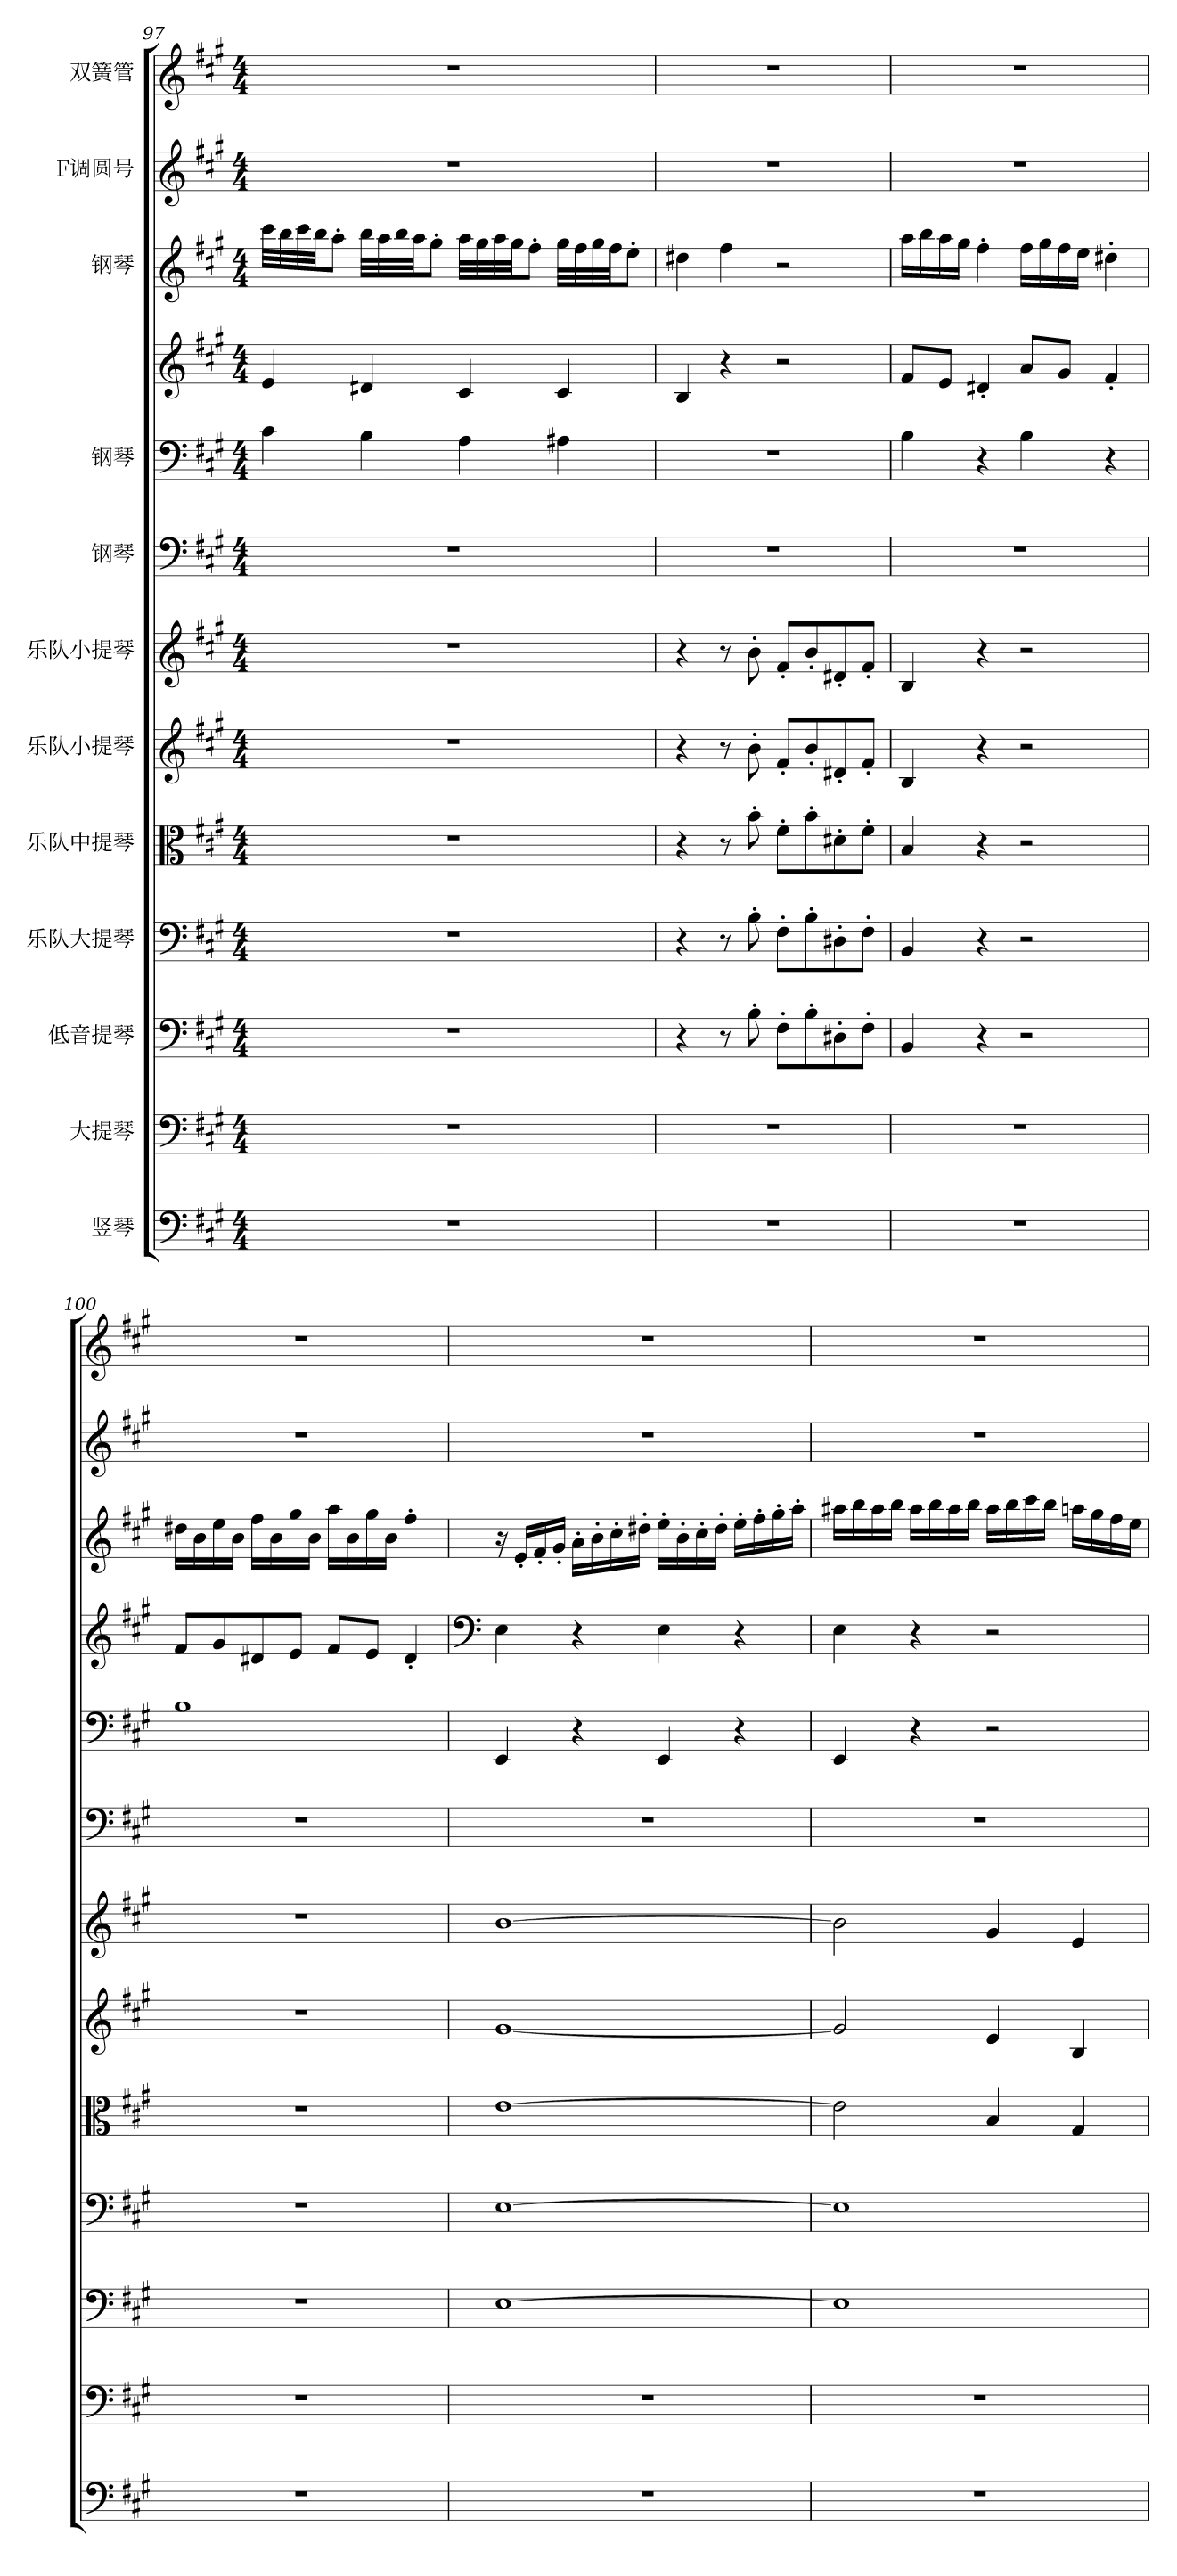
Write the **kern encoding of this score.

**kern	**kern	**kern	**kern	**kern	**kern	**kern	**kern	**kern	**kern	**kern	**kern	**kern
*part12	*part11	*part10	*part9	*part8	*part7	*part6	*part5	*part4	*part4	*part3	*part2	*part1
*staff13	*staff12	*staff11	*staff10	*staff9	*staff8	*staff7	*staff6	*staff5	*staff4	*staff3	*staff2	*staff1
*I"竖琴	*I"大提琴	*I"低音提琴	*I"乐队大提琴	*I"乐队中提琴	*I"乐队小提琴	*I"乐队小提琴	*I"钢琴	*I"钢琴	*	*I"钢琴	*I"F调圆号	*I"双簧管
!!LO:PB:g=z
*clefF4	*clefF4	*clefF4	*clefF4	*clefC3	*clefG2	*clefG2	*clefF4	*clefF4	*clefG2	*clefG2	*clefG2	*clefG2
*	*	*ITrd7c12	*	*	*	*	*	*	*	*	*ITrd4c7	*
*k[f#c#g#]	*k[f#c#g#]	*k[f#c#g#]	*k[f#c#g#]	*k[f#c#g#]	*k[f#c#g#]	*k[f#c#g#]	*k[f#c#g#]	*k[f#c#g#]	*k[f#c#g#]	*k[f#c#g#]	*k[f#c#]	*k[f#c#g#]
*M4/4	*M4/4	*M4/4	*M4/4	*M4/4	*M4/4	*M4/4	*M4/4	*M4/4	*M4/4	*M4/4	*M4/4	*M4/4
*MM126	*MM126	*MM126	*MM126	*MM126	*MM126	*MM126	*MM126	*MM126	*MM126	*MM126	*MM126	*MM126
=97	=97	=97	=97	=97	=97	=97	=97	=97	=97	=97	=97	=97
1r	1r	1r	1r	1r	1r	1r	1r	4c#\	4e/	32ccc#\LLL	1r	1r
.	.	.	.	.	.	.	.	.	.	32bb\	.	.
.	.	.	.	.	.	.	.	.	.	32ccc#\	.	.
.	.	.	.	.	.	.	.	.	.	32bb\JJ	.	.
.	.	.	.	.	.	.	.	.	.	8aa'\J	.	.
.	.	.	.	.	.	.	.	4B\	4d#X/	32bb\LLL	.	.
.	.	.	.	.	.	.	.	.	.	32aa\	.	.
.	.	.	.	.	.	.	.	.	.	32bb\	.	.
.	.	.	.	.	.	.	.	.	.	32aa\JJ	.	.
.	.	.	.	.	.	.	.	.	.	8gg#'\J	.	.
.	.	.	.	.	.	.	.	4A\	4c#/	32aa\LLL	.	.
.	.	.	.	.	.	.	.	.	.	32gg#\	.	.
.	.	.	.	.	.	.	.	.	.	32aa\	.	.
.	.	.	.	.	.	.	.	.	.	32gg#\JJ	.	.
.	.	.	.	.	.	.	.	.	.	8ff#'\J	.	.
.	.	.	.	.	.	.	.	4A#X\	4c#/	32gg#\LLL	.	.
.	.	.	.	.	.	.	.	.	.	32ff#\	.	.
.	.	.	.	.	.	.	.	.	.	32gg#\	.	.
.	.	.	.	.	.	.	.	.	.	32ff#\JJ	.	.
.	.	.	.	.	.	.	.	.	.	8ee'\J	.	.
=98	=98	=98	=98	=98	=98	=98	=98	=98	=98	=98	=98	=98
1r	1r	4r	4r	4r	4r	4r	1r	1r	4B/	4dd#X\	1r	1r
.	.	8r	8r	8r	8r	8r	.	.	4r	4ff#\	.	.
.	.	8BB'\	8B'\	8b'\	8b'\	8b'\	.	.	.	.	.	.
.	.	8FF#'\L	8F#'\L	8f#'\L	8f#'/L	8f#'/L	.	.	2r	2r	.	.
.	.	8BB'\	8B'\	8b'\	8b'/	8b'/	.	.	.	.	.	.
.	.	8DD#X'\	8D#X'\	8d#X'\	8d#X'/	8d#X'/	.	.	.	.	.	.
.	.	8FF#'\J	8F#'\J	8f#'\J	8f#'/J	8f#'/J	.	.	.	.	.	.
!!LO:PB:g=z
=99	=99	=99	=99	=99	=99	=99	=99	=99	=99	=99	=99	=99
*	*	*	*	*	*	*	*	*	*	*	*	*MM128
1r	1r	4BBB/	4BB/	4B/	4B/	4B/	1r	4B\	8f#/L	16aa\LL	1r	1r
.	.	.	.	.	.	.	.	.	.	16bb\	.	.
.	.	.	.	.	.	.	.	.	8e/J	16aa\	.	.
.	.	.	.	.	.	.	.	.	.	16gg#\JJ	.	.
.	.	4r	4r	4r	4r	4r	.	4r	4d#X'/	4ff#'\	.	.
.	.	2r	2r	2r	2r	2r	.	4B\	8a/L	16ff#\LL	.	.
.	.	.	.	.	.	.	.	.	.	16gg#\	.	.
.	.	.	.	.	.	.	.	.	8g#/J	16ff#\	.	.
.	.	.	.	.	.	.	.	.	.	16ee\JJ	.	.
.	.	.	.	.	.	.	.	4r	4f#'/	4dd#X'\	.	.
=100	=100	=100	=100	=100	=100	=100	=100	=100	=100	=100	=100	=100
1r	1r	1r	1r	1r	1r	1r	1r	1B	8f#/L	16dd#X\LL	1r	1r
.	.	.	.	.	.	.	.	.	.	16b\	.	.
.	.	.	.	.	.	.	.	.	8g#/	16ee\	.	.
.	.	.	.	.	.	.	.	.	.	16b\JJ	.	.
.	.	.	.	.	.	.	.	.	8d#X/	16ff#\LL	.	.
.	.	.	.	.	.	.	.	.	.	16b\	.	.
.	.	.	.	.	.	.	.	.	8e/J	16gg#\	.	.
.	.	.	.	.	.	.	.	.	.	16b\JJ	.	.
.	.	.	.	.	.	.	.	.	8f#/L	16aa\LL	.	.
.	.	.	.	.	.	.	.	.	.	16b\	.	.
.	.	.	.	.	.	.	.	.	8e/J	16gg#\	.	.
.	.	.	.	.	.	.	.	.	.	16b\JJ	.	.
.	.	.	.	.	.	.	.	.	4d#'/	4ff#'\	.	.
!!LO:PB:g=z
=101	=101	=101	=101	=101	=101	=101	=101	=101	=101	=101	=101	=101
*	*	*	*	*	*	*	*	*	*clefF4	*	*	*
1r	1r	[1EE	[1E	[1e	[1g#	[1b	1r	4EE/	4E\	16r	1r	1r
.	.	.	.	.	.	.	.	.	.	16e'/LL	.	.
.	.	.	.	.	.	.	.	.	.	16f#'/	.	.
.	.	.	.	.	.	.	.	.	.	16g#'/JJ	.	.
.	.	.	.	.	.	.	.	4r	4r	16a'\LL	.	.
.	.	.	.	.	.	.	.	.	.	16b'\	.	.
.	.	.	.	.	.	.	.	.	.	16cc#'\	.	.
.	.	.	.	.	.	.	.	.	.	16dd#X'\JJ	.	.
.	.	.	.	.	.	.	.	4EE/	4E\	16ee'\LL	.	.
.	.	.	.	.	.	.	.	.	.	16b'\	.	.
.	.	.	.	.	.	.	.	.	.	16cc#'\	.	.
.	.	.	.	.	.	.	.	.	.	16dd#'\JJ	.	.
.	.	.	.	.	.	.	.	4r	4r	16ee'\LL	.	.
.	.	.	.	.	.	.	.	.	.	16ff#'\	.	.
.	.	.	.	.	.	.	.	.	.	16gg#'\	.	.
.	.	.	.	.	.	.	.	.	.	16aa'\JJ	.	.
=102	=102	=102	=102	=102	=102	=102	=102	=102	=102	=102	=102	=102
1r	1r	1EE]	1E]	2e\]	2g#/]	2b\]	1r	4EE/	4E\	16aa#X\LL	1r	1r
.	.	.	.	.	.	.	.	.	.	16bb\	.	.
.	.	.	.	.	.	.	.	.	.	16aa#\	.	.
.	.	.	.	.	.	.	.	.	.	16bb\JJ	.	.
.	.	.	.	.	.	.	.	4r	4r	16aa#\LL	.	.
.	.	.	.	.	.	.	.	.	.	16bb\	.	.
.	.	.	.	.	.	.	.	.	.	16aa#\	.	.
.	.	.	.	.	.	.	.	.	.	16bb\JJ	.	.
.	.	.	.	4B/	4e/	4g#/	.	2r	2r	16aa#\LL	.	.
.	.	.	.	.	.	.	.	.	.	16bb\	.	.
.	.	.	.	.	.	.	.	.	.	16ccc#\	.	.
.	.	.	.	.	.	.	.	.	.	16bb\JJ	.	.
.	.	.	.	4G#/	4B/	4e/	.	.	.	16aan\LL	.	.
.	.	.	.	.	.	.	.	.	.	16gg#\	.	.
.	.	.	.	.	.	.	.	.	.	16ff#\	.	.
.	.	.	.	.	.	.	.	.	.	16ee\JJ	.	.
=	=	=	=	=	=	=	=	=	=	=	=	=
*-	*-	*-	*-	*-	*-	*-	*-	*-	*-	*-	*-	*-
